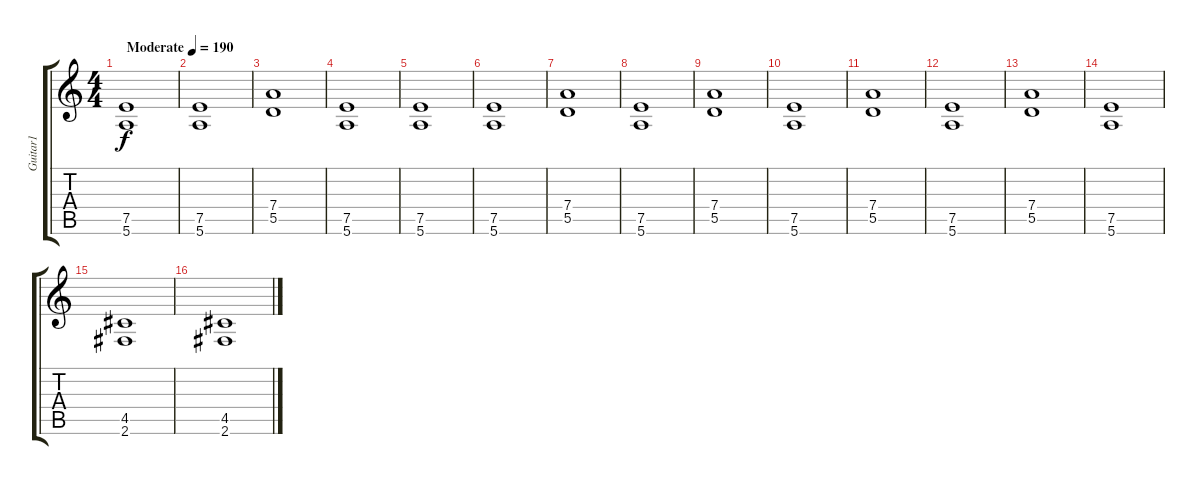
\track ("Guitar1" "Guitar1") {instrument overdrivenguitar}
\staff {score tabs}
\tuning (E4 B3 G3 D3 A2 E2) {hide}
\ts (4 4)
\tempo (190 "Moderate")
\clef g2
\ks c
(7.5 5.6).1{dy f instrument overdrivenguitar} |
(7.5 5.6).1 |
(7.4 5.5).1 |
(7.5 5.6).1 |
(7.5 5.6).1 |
(7.5 5.6).1 |
(7.4 5.5).1 |
(7.5 5.6).1 |
(7.4 5.5).1 |
(7.5 5.6).1 |
(7.4 5.5).1 |
(7.5 5.6).1 |
(7.4 5.5).1 |
(7.5 5.6).1 |
(4.5 2.6).1 |
(4.5 2.6).1
